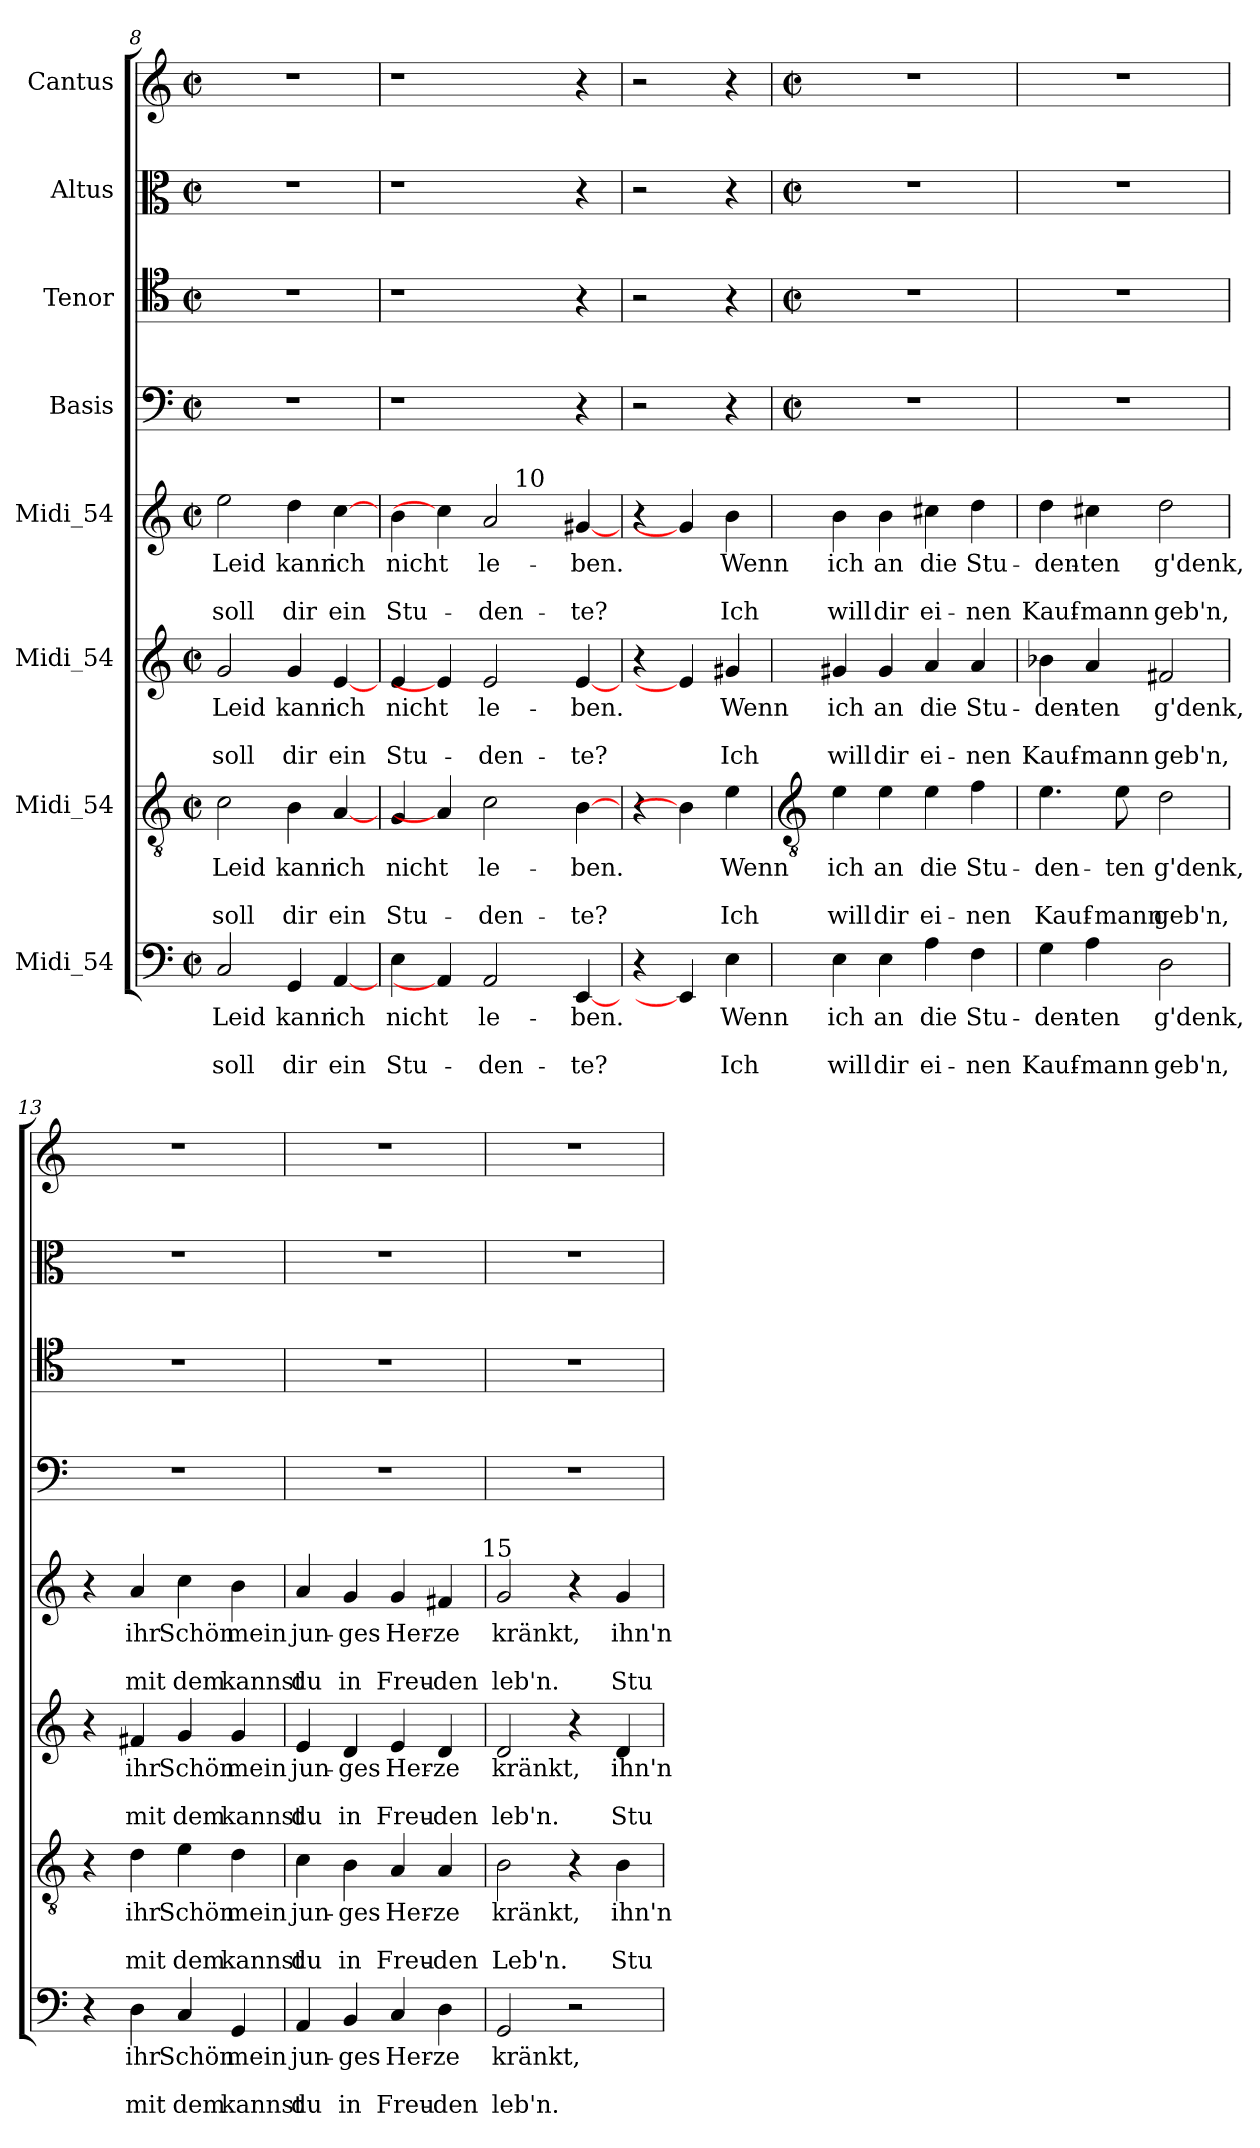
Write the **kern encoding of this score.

**kern	**text	**text	**text	**kern	**text	**text	**text	**kern	**text	**text	**text	**kern	**text	**text	**text	**kern	**kern	**kern	**kern
*part8	*part8	*part8	*part8	*part7	*part7	*part7	*part7	*part6	*part6	*part6	*part6	*part5	*part5	*part5	*part5	*part4	*part3	*part2	*part1
*staff8	*staff8	*staff8	*staff8	*staff7	*staff7	*staff7	*staff7	*staff6	*staff6	*staff6	*staff6	*staff5	*staff5	*staff5	*staff5	*staff4	*staff3	*staff2	*staff1
*I"Midi_54	*	*	*	*I"Midi_54	*	*	*	*I"Midi_54	*	*	*	*I"Midi_54	*	*	*	*I"Basis	*I"Tenor	*I"Altus	*I"Cantus
*clefF4	*	*	*	*clefGv2	*	*	*	*clefG2	*	*	*	*clefG2	*	*	*	*clefF4	*clefC4	*clefC3	*clefG2
*k[]	*	*	*	*k[]	*	*	*	*k[]	*	*	*	*k[]	*	*	*	*k[]	*k[]	*k[]	*k[]
*C:	*	*	*	*C:	*	*	*	*C:	*	*	*	*C:	*	*	*	*C:	*C:	*C:	*C:
*M2/2	*	*	*	*M2/2	*	*	*	*M2/2	*	*	*	*M2/2	*	*	*	*M2/2	*M2/2	*M2/2	*M2/2
*met(c|)	*	*	*	*met(c|)	*	*	*	*met(c|)	*	*	*	*met(c|)	*	*	*	*met(c|)	*met(c|)	*met(c|)	*met(c|)
=8	=8	=8	=8	=8	=8	=8	=8	=8	=8	=8	=8	=8	=8	=8	=8	=8	=8	=8	=8
!	!LO:LY:b	!	!LO:LY:b	!	!LO:LY:b	!	!LO:LY:b	!	!LO:LY:b	!	!LO:LY:b	!	!LO:LY:b	!	!LO:LY:b	!	!	!	!
2C	Leid	.	soll	2c	Leid	.	soll	2g	Leid	.	soll	2ee	Leid	.	soll	1r	1r	1r	1r
!	!LO:LY:b	!	!LO:LY:b	!	!LO:LY:b	!	!LO:LY:b	!	!LO:LY:b	!	!LO:LY:b	!	!LO:LY:b	!	!LO:LY:b	!	!	!	!
4GG	kann	.	dir	4B	kann	.	dir	4g	kann	.	dir	4dd	kann	.	dir	.	.	.	.
!	!LO:LY:b	!	!LO:LY:b	!	!LO:LY:b	!	!LO:LY:b	!	!LO:LY:b	!	!LO:LY:b	!	!LO:LY:b	!	!LO:LY:b	!	!	!	!
[4AA	ich	.	ein	[4A	ich	.	ein	[4e	ich	.	ein	[4cc	ich	.	ein	.	.	.	.
=9	=9	=9	=9	=9	=9	=9	=9	=9	=9	=9	=9	=9	=9	=9	=9	=9	=9	=9	=9
!	!LO:LY:b	!	!LO:LY:b	!	!LO:LY:b	!	!LO:LY:b	!	!LO:LY:b	!	!LO:LY:b	!	!LO:LY:b	!	!LO:LY:b	!	!	!	!
*	*	*	*	*	*	*	*	*	*	*	*	*^	*	*	*	*	*	*	*
4E	nicht	.	Stu-	4G	nicht	.	Stu-	4e	nicht	.	Stu-	4b	2.ryy	nicht	.	Stu-	1r	1r	1r	1r
4AA]	.	.	.	4A]	.	.	.	4e]	.	.	.	4cc]	.	.	.	.	.	.	.	.
!	!LO:LY:b	!	!LO:LY:b	!	!LO:LY:b	!	!LO:LY:b	!	!LO:LY:b	!	!LO:LY:b	!	!	!LO:LY:b	!	!LO:LY:b	!	!	!	!
2AA	-le-	.	-den-	2c	-le-	.	-den-	2e	-le-	.	-den-	2a	.	-le-	.	-den-	.	.	.	.
!	!	!	!	!	!	!	!	!	!	!	!	!	!LO:TX:a:cj:t=10	!	!	!	!	!	!	!
.	.	.	.	.	.	.	.	.	.	.	.	.	2ryy	.	.	.	.	.	.	.
!	!LO:LY:b	!	!LO:LY:b	!	!LO:LY:b	!	!LO:LY:b	!	!LO:LY:b	!	!LO:LY:b	!	!	!LO:LY:b	!	!LO:LY:b	!	!	!	!
[4EE	-ben.	.	te?	[4B	-ben.	.	te?	[4e	-ben.	.	te?	[4g#X	.	-ben.	.	te?	4r	4r	4r	4r
*	*	*	*	*	*	*	*	*	*	*	*	*v	*v	*	*	*	*	*	*	*
=10	=10	=10	=10	=10	=10	=10	=10	=10	=10	=10	=10	=10	=10	=10	=10	=10	=10	=10	=10
4r	.	.	.	4r	.	.	.	4r	.	.	.	4r	.	.	.	2r	2r	2r	2r
4EE]	.	.	.	4B]	.	.	.	4e]	.	.	.	4g#]	.	.	.	.	.	.	.
!	!LO:LY:b	!	!LO:LY:b	!	!LO:LY:b	!	!LO:LY:b	!	!LO:LY:b	!	!LO:LY:b	!	!LO:LY:b	!	!LO:LY:b	!	!	!	!
4E	Wenn	.	Ich	4e	Wenn	.	Ich	4g#X	Wenn	.	Ich	4b	Wenn	.	Ich	4r	4r	4r	4r
!!LO:LB:g=z
=11	=11	=11	=11	=11	=11	=11	=11	=11	=11	=11	=11	=11	=11	=11	=11	=11	=11	=11	=11
*	*	*	*	*clefGv2	*	*	*	*	*	*	*	*	*	*	*	*	*	*	*
*	*	*	*	*	*	*	*	*	*	*	*	*	*	*	*	*M2/2	*M2/2	*M2/2	*M2/2
*	*	*	*	*	*	*	*	*	*	*	*	*	*	*	*	*met(c|)	*met(c|)	*met(c|)	*met(c|)
!	!LO:LY:b	!	!LO:LY:b	!	!LO:LY:b	!	!LO:LY:b	!	!LO:LY:b	!	!LO:LY:b	!	!LO:LY:b	!	!LO:LY:b	!	!	!	!
4E	ich	.	will	4e	ich	.	will	4g#X	ich	.	will	4b	ich	.	will	1r	1r	1r	1r
!	!LO:LY:b	!	!LO:LY:b	!	!LO:LY:b	!	!LO:LY:b	!	!LO:LY:b	!	!LO:LY:b	!	!LO:LY:b	!	!LO:LY:b	!	!	!	!
4E	an	.	dir	4e	an	.	dir	4g#	an	.	dir	4b	an	.	dir	.	.	.	.
!	!LO:LY:b	!	!LO:LY:b	!	!LO:LY:b	!	!LO:LY:b	!	!LO:LY:b	!	!LO:LY:b	!	!LO:LY:b	!	!LO:LY:b	!	!	!	!
4A	die	.	ei-	4e	die	.	ei-	4a	die	.	ei-	4cc#X	die	.	ei-	.	.	.	.
!	!LO:LY:b	!	!LO:LY:b	!	!LO:LY:b	!	!LO:LY:b	!	!LO:LY:b	!	!LO:LY:b	!	!LO:LY:b	!	!LO:LY:b	!	!	!	!
4F	-Stu-	.	-nen	4f	-Stu-	.	-nen	4a	-Stu-	.	-nen	4dd	-Stu-	.	-nen	.	.	.	.
=12	=12	=12	=12	=12	=12	=12	=12	=12	=12	=12	=12	=12	=12	=12	=12	=12	=12	=12	=12
!	!LO:LY:b	!	!LO:LY:b	!	!LO:LY:b	!	!LO:LY:b	!	!LO:LY:b	!	!LO:LY:b	!	!LO:LY:b	!	!LO:LY:b	!	!	!	!
4G	den-	.	-Kauf-	4.e	den-	.	-Kauf-	4b-X	den-	.	-Kauf-	4dd	den-	.	-Kauf-	1r	1r	1r	1r
!	!LO:LY:b	!	!LO:LY:b	!	!	!	!	!	!LO:LY:b	!	!LO:LY:b	!	!LO:LY:b	!	!LO:LY:b	!	!	!	!
4A	-ten	.	mann	.	.	.	.	4a	-ten	.	mann	4cc#X	-ten	.	mann	.	.	.	.
!	!	!	!	!	!LO:LY:b	!	!LO:LY:b	!	!	!	!	!	!	!	!	!	!	!	!
.	.	.	.	8e	-ten	.	mann	.	.	.	.	.	.	.	.	.	.	.	.
!	!LO:LY:b	!	!LO:LY:b	!	!LO:LY:b	!	!LO:LY:b	!	!LO:LY:b	!	!LO:LY:b	!	!LO:LY:b	!	!LO:LY:b	!	!	!	!
2D	g'denk,	.	geb'n,	2d	g'denk,	.	geb'n,	2f#X	g'denk,	.	geb'n,	2dd	g'denk,	.	geb'n,	.	.	.	.
=13	=13	=13	=13	=13	=13	=13	=13	=13	=13	=13	=13	=13	=13	=13	=13	=13	=13	=13	=13
4r	.	.	.	4r	.	.	.	4r	.	.	.	4r	.	.	.	1r	1r	1r	1r
!	!LO:LY:b	!	!LO:LY:b	!	!LO:LY:b	!	!LO:LY:b	!	!LO:LY:b	!	!LO:LY:b	!	!LO:LY:b	!	!LO:LY:b	!	!	!	!
4D	ihr	.	mit	4d	ihr	.	mit	4f#	ihr	.	mit	4a	ihr	.	mit	.	.	.	.
!	!LO:LY:b	!	!LO:LY:b	!	!LO:LY:b	!	!LO:LY:b	!	!LO:LY:b	!	!LO:LY:b	!	!LO:LY:b	!	!LO:LY:b	!	!	!	!
4C	Schön	.	dem	4e	Schön	.	dem	4g	Schön	.	dem	4cc	Schön	.	dem	.	.	.	.
!	!LO:LY:b	!	!LO:LY:b	!	!LO:LY:b	!	!LO:LY:b	!	!LO:LY:b	!	!LO:LY:b	!	!LO:LY:b	!	!LO:LY:b	!	!	!	!
4GG	mein	.	kannst	4d	mein	.	kannst	4g	mein	.	kannst	4b	mein	.	kannst	.	.	.	.
=14	=14	=14	=14	=14	=14	=14	=14	=14	=14	=14	=14	=14	=14	=14	=14	=14	=14	=14	=14
!	!LO:LY:b	!	!LO:LY:b	!	!LO:LY:b	!	!LO:LY:b	!	!LO:LY:b	!	!LO:LY:b	!	!LO:LY:b	!	!LO:LY:b	!	!	!	!
4AA	jun-	.	-du	4c	jun-	.	-du	4e	jun-	.	-du	4a	jun-	.	-du	1r	1r	1r	1r
!	!LO:LY:b	!	!LO:LY:b	!	!LO:LY:b	!	!LO:LY:b	!	!LO:LY:b	!	!LO:LY:b	!	!LO:LY:b	!	!LO:LY:b	!	!	!	!
4BB	ges	.	in	4B	ges	.	in	4d	ges	.	in	4g	ges	.	in	.	.	.	.
!	!LO:LY:b	!	!LO:LY:b	!	!LO:LY:b	!	!LO:LY:b	!	!LO:LY:b	!	!LO:LY:b	!	!LO:LY:b	!	!LO:LY:b	!	!	!	!
4C	Her-	.	-Freu-	4A	Her-	.	-Freu-	4e	Her-	.	-Freu-	4g	Her-	.	-Freu-	.	.	.	.
!	!LO:LY:b	!	!LO:LY:b	!	!LO:LY:b	!	!LO:LY:b	!	!LO:LY:b	!	!LO:LY:b	!	!LO:LY:b	!	!LO:LY:b	!	!	!	!
4D	-ze	.	den	4A	-ze	.	den	4d	-ze	.	den	4f#X	-ze	.	den	.	.	.	.
=15	=15	=15	=15	=15	=15	=15	=15	=15	=15	=15	=15	=15	=15	=15	=15	=15	=15	=15	=15
!	!	!	!	!	!	!	!	!	!	!	!	!LO:TX:a:cj:t=15	!	!	!	!	!	!	!
!	!LO:LY:b	!	!LO:LY:b	!	!LO:LY:b	!	!LO:LY:b	!	!LO:LY:b	!	!LO:LY:b	!	!LO:LY:b	!	!LO:LY:b	!	!	!	!
2GG	kränkt,	.	leb'n.	2B	kränkt,	.	Leb'n.	2d	kränkt,	.	leb'n.	2g	kränkt,	.	leb'n.	1r	1r	1r	1r
2r	.	.	.	4r	.	.	.	4r	.	.	.	4r	.	.	.	.	.	.	.
!	!	!	!	!	!LO:LY:b	!	!LO:LY:b	!	!LO:LY:b	!	!LO:LY:b	!	!LO:LY:b	!	!LO:LY:b	!	!	!	!
.	.	.	.	4B	ihn'n	.	Stu-	4d	ihn'n	.	Stu-	4g	ihn'n	.	Stu-	.	.	.	.
=	=	=	=	=	=	=	=	=	=	=	=	=	=	=	=	=	=	=	=
*-	*-	*-	*-	*-	*-	*-	*-	*-	*-	*-	*-	*-	*-	*-	*-	*-	*-	*-	*-
